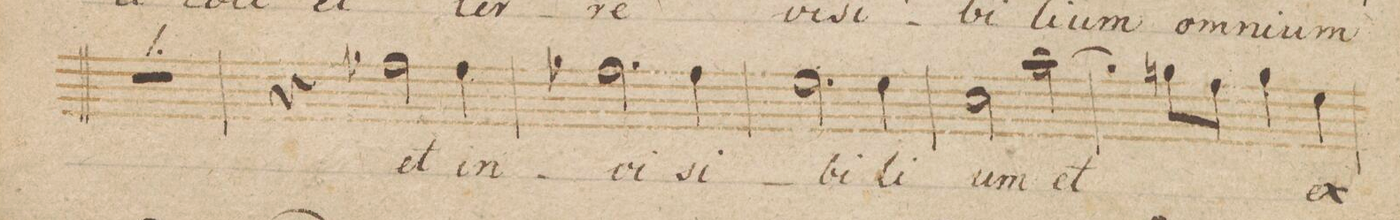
**kern	**text	**dynam
*I"Basso.	*	*
*clefF4	*	*
*k[b-]	*	*
*met(c|)	*	*
*M2/2	*	*
1r	.	.
=17	=17	=17
4r	.	.
2A-X\	et	.
4A-\	in-	.
=18	=18	=18
2.A-\	-vi-	.
4A-\	-si-	.
=19	=19	=19
2.G\	-bi-	.
4G\	-li-	.
=20	=20	=20
2E\	-um	.
[2c\	et	.
=21	=21	=21
4c\]	.	.
8Bn\L	.	.
8A\J	.	.
4B\	.	.
4G\	-ex	.
=22	=22	=22
*-	*-	*-
